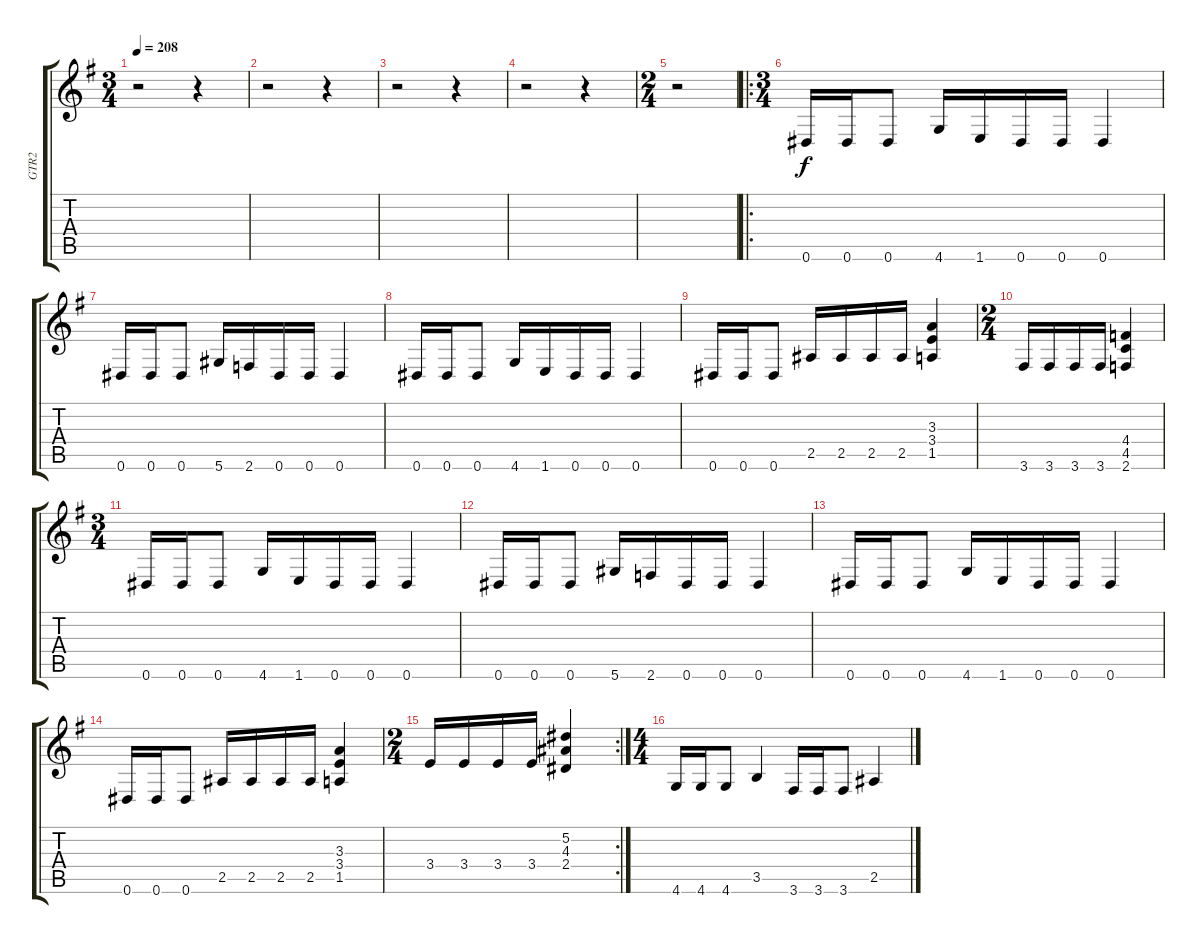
\track ("GTR2" "GTR2") {instrument distortionguitar}
\staff {score tabs}
\tuning (Eb4 Bb3 Gb3 Db3 Ab2 Eb2) {hide}
\ts (3 4)
\tempo 208
\clef g2
\ks eminor
r.2{dy f instrument distortionguitar} r.4 |
r.2 r.4 |
r.2 r.4 |
r.2 r.4 |
\ts (2 4)
r.2 |
\ro
\ts (3 4)
0.6.16 0.6.16 0.6.8 4.6.16 1.6.16{beam merge} 0.6.16 0.6.16 0.6.4 |
0.6.16 0.6.16 0.6.8 5.6.16 2.6.16 0.6.16 0.6.16{beam merge} 0.6.4 |
0.6.16 0.6.16{beam merge} 0.6.8 4.6.16 1.6.16 0.6.16 0.6.16{beam merge} 0.6.4 |
0.6.16 0.6.16 0.6.8 2.5.16{beam merge} 2.5.16 2.5.16{beam merge} 2.5.16{beam merge} (3.3 3.4 1.5).4 |
\ts (2 4)
3.6.16 3.6.16 3.6.16 3.6.16 (4.4 4.5 2.6).4 |
\ts (3 4)
0.6.16 0.6.16 0.6.8 4.6.16 1.6.16{beam merge} 0.6.16 0.6.16 0.6.4 |
0.6.16 0.6.16 0.6.8 5.6.16 2.6.16 0.6.16 0.6.16{beam merge} 0.6.4 |
0.6.16 0.6.16{beam merge} 0.6.8 4.6.16 1.6.16 0.6.16 0.6.16{beam merge} 0.6.4 |
0.6.16 0.6.16 0.6.8 2.5.16{beam merge} 2.5.16 2.5.16{beam merge} 2.5.16{beam merge} (3.3 3.4 1.5).4 |
\rc 2
\ts (2 4)
3.4.16 3.4.16 3.4.16{beam merge} 3.4.16{beam merge} (5.2 4.3 2.4).4 |
\ts (4 4)
4.6.16{beam merge} 4.6.16{beam merge} 4.6.8{beam merge} 3.5.4 3.6.16 3.6.16 3.6.8{beam merge} 2.5.4
